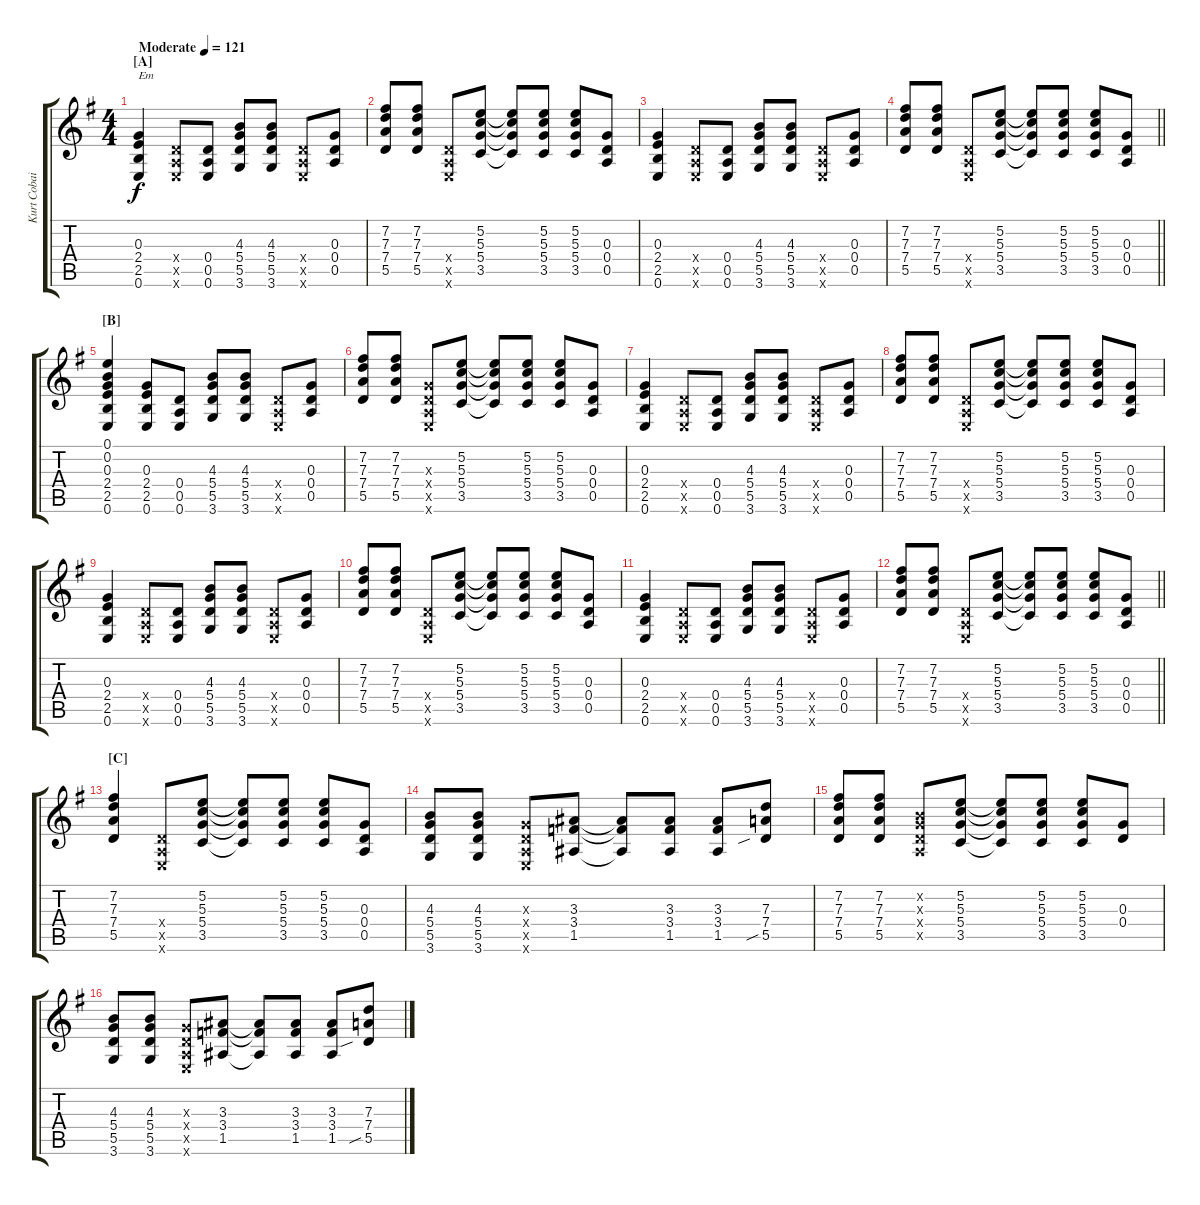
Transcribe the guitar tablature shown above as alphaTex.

\track ("Kurt Cobain" "Kurt Cobai") {instrument acousticguitarsteel}
\staff {score tabs}
\tuning (E4 B3 G3 D3 A2 E2) {hide}
\ts (4 4)
\section ("" "[A]")
\tempo (121 "Moderate")
\clef g2
\ks eminor
(0.3 2.4 2.5 0.6).4{txt "Em" dy f instrument acousticguitarsteel} (0.4{x} 0.5{x} 0.6{x}).8 (0.4 0.5 0.6).8 (4.3 5.4 5.5 3.6).8 (4.3 5.4 5.5 3.6).8 (0.4{x} 0.5{x} 0.6{x}).8 (0.3 0.4 0.5).8 |
(7.2 7.3 7.4 5.5).8 (7.2 7.3 7.4 5.5).8 (0.4{x} 0.5{x} 0.6{x}).8 (5.2 5.3 5.4 3.5).8 (5.2{t} 5.3{t} 5.4{t} 3.5{t}).8 (5.2 5.3 5.4 3.5).8 (5.2 5.3 5.4 3.5).8 (0.3 0.4 0.5).8 |
(0.3 2.4 2.5 0.6).4 (0.4{x} 0.5{x} 0.6{x}).8 (0.4 0.5 0.6).8 (4.3 5.4 5.5 3.6).8 (4.3 5.4 5.5 3.6).8 (0.4{x} 0.5{x} 0.6{x}).8 (0.3 0.4 0.5).8 |
\barLineRight lightlight
(7.2 7.3 7.4 5.5).8 (7.2 7.3 7.4 5.5).8 (0.4{x} 0.5{x} 0.6{x}).8 (5.2 5.3 5.4 3.5).8 (5.2{t} 5.3{t} 5.4{t} 3.5{t}).8 (5.2 5.3 5.4 3.5).8 (5.2 5.3 5.4 3.5).8 (0.3 0.4 0.5).8 |
\section ("" "[B]")
(0.1 0.2 0.3 2.4 2.5 0.6).4 (0.3 2.4 2.5 0.6).8 (0.4 0.5 0.6).8 (4.3 5.4 5.5 3.6).8 (4.3 5.4 5.5 3.6).8 (0.4{x} 0.5{x} 0.6{x}).8 (0.3 0.4 0.5).8 |
(7.2 7.3 7.4 5.5).8 (7.2 7.3 7.4 5.5).8 (0.3{x} 0.4{x} 0.5{x} 0.6{x}).8 (5.2 5.3 5.4 3.5).8 (5.2{t} 5.3{t} 5.4{t} 3.5{t}).8 (5.2 5.3 5.4 3.5).8 (5.2 5.3 5.4 3.5).8 (0.3 0.4 0.5).8 |
(0.3 2.4 2.5 0.6).4 (0.4{x} 0.5{x} 0.6{x}).8 (0.4 0.5 0.6).8 (4.3 5.4 5.5 3.6).8 (4.3 5.4 5.5 3.6).8 (0.4{x} 0.5{x} 0.6{x}).8 (0.3 0.4 0.5).8 |
(7.2 7.3 7.4 5.5).8 (7.2 7.3 7.4 5.5).8 (0.4{x} 0.5{x} 0.6{x}).8 (5.2 5.3 5.4 3.5).8 (5.2{t} 5.3{t} 5.4{t} 3.5{t}).8 (5.2 5.3 5.4 3.5).8 (5.2 5.3 5.4 3.5).8 (0.3 0.4 0.5).8 |
(0.3 2.4 2.5 0.6).4 (0.4{x} 0.5{x} 0.6{x}).8 (0.4 0.5 0.6).8 (4.3 5.4 5.5 3.6).8 (4.3 5.4 5.5 3.6).8 (0.4{x} 0.5{x} 0.6{x}).8 (0.3 0.4 0.5).8 |
(7.2 7.3 7.4 5.5).8 (7.2 7.3 7.4 5.5).8 (0.4{x} 0.5{x} 0.6{x}).8 (5.2 5.3 5.4 3.5).8 (5.2{t} 5.3{t} 5.4{t} 3.5{t}).8 (5.2 5.3 5.4 3.5).8 (5.2 5.3 5.4 3.5).8 (0.3 0.4 0.5).8 |
(0.3 2.4 2.5 0.6).4 (0.4{x} 0.5{x} 0.6{x}).8 (0.4 0.5 0.6).8 (4.3 5.4 5.5 3.6).8 (4.3 5.4 5.5 3.6).8 (0.4{x} 0.5{x} 0.6{x}).8 (0.3 0.4 0.5).8 |
\barLineRight lightlight
(7.2 7.3 7.4 5.5).8 (7.2 7.3 7.4 5.5).8 (0.4{x} 0.5{x} 0.6{x}).8 (5.2 5.3 5.4 3.5).8 (5.2{t} 5.3{t} 5.4{t} 3.5{t}).8 (5.2 5.3 5.4 3.5).8 (5.2 5.3 5.4 3.5).8 (0.3 0.4 0.5).8 |
\section ("" "[C]")
(7.2 7.3 7.4 5.5).4 (0.4{x} 0.5{x} 0.6{x}).8 (5.2 5.3 5.4 3.5).8 (5.2{t} 5.3{t} 5.4{t} 3.5{t}).8 (5.2 5.3 5.4 3.5).8 (5.2 5.3 5.4 3.5).8 (0.3 0.4 0.5).8 |
(4.3 5.4 5.5 3.6).8 (4.3 5.4 5.5 3.6).8 (0.3{x} 0.4{x} 0.5{x} 0.6{x}).8 (3.3 3.4 1.5).8 (3.3{t} 3.4{t} 1.5{t}).8 (3.3 3.4 1.5).8 (3.3 3.4 1.5).8 (7.3 7.4 5.5{sib}).8 |
(7.2 7.3 7.4 5.5).8 (7.2 7.3 7.4 5.5).8 (0.2{x} 0.3{x} 0.4{x} 0.5{x}).8 (5.2 5.3 5.4 3.5).8 (5.2{t} 5.3{t} 5.4{t} 3.5{t}).8 (5.2 5.3 5.4 3.5).8 (5.2 5.3 5.4 3.5).8 (0.3 0.4).8 |
(4.3 5.4 5.5 3.6).8 (4.3 5.4 5.5 3.6).8 (0.3{x} 0.4{x} 0.5{x} 0.6{x}).8 (3.3 3.4 1.5).8 (3.3{t} 3.4{t} 1.5{t}).8 (3.3 3.4 1.5).8 (3.3 3.4 1.5).8 (7.3 7.4 5.5{sib}).8
